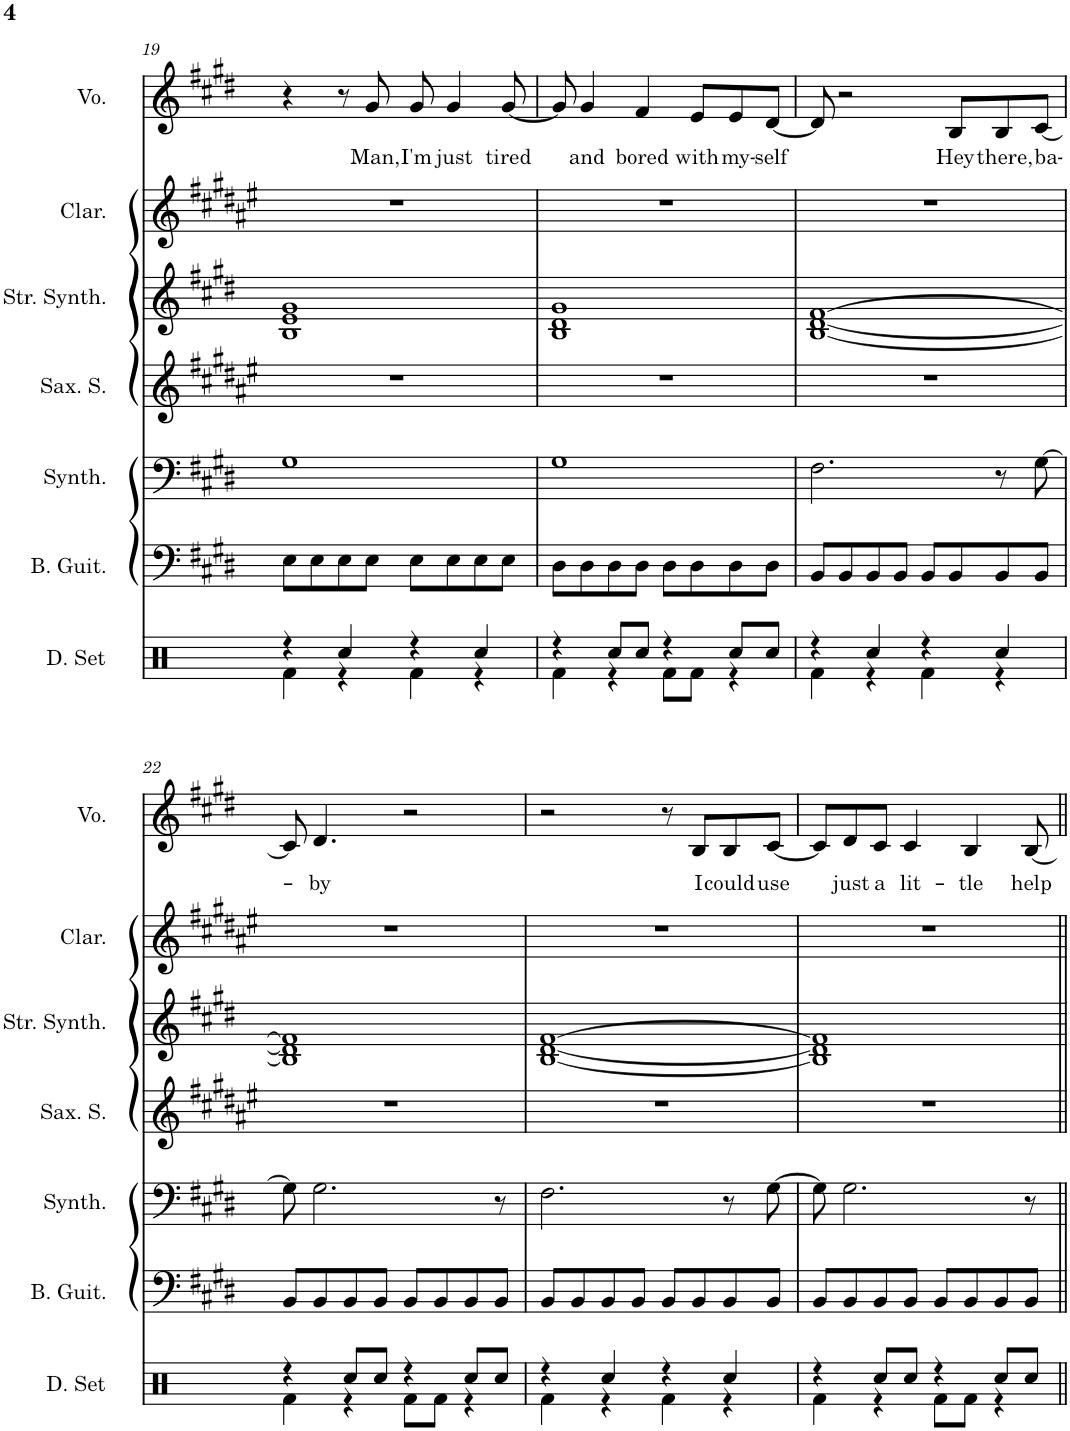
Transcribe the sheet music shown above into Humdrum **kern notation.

**kern	**kern	**kern	**kern	**kern	**kern	**kern	**text
*part7	*part6	*part5	*part4	*part3	*part2	*part1	*part1
*staff7	*staff6	*staff5	*staff4	*staff3	*staff2	*staff1	*staff1
*I"Drumset	*I"Bass Guitar	*I"Bass Synthesizer	*I"Saxophone soprano	*I"String Synthesizer	*I"Clarinette	*I"Voice	*
*I'D. Set	*I'B. Guit.	*I'Synth.	*I'Sax. S.	*I'Str. Synth.	*I'Clar.	*I'Vo.	*
!!LO:PB:g=z
*clefX	*clefF4	*clefF4	*clefG2	*clefG2	*clefG2	*clefG2	*
*	*Trd7c12	*	*Trd1c2	*	*Trd1c2	*	*
*k[]	*k[f#c#g#d#]	*k[f#c#g#d#]	*k[f#c#g#d#a#e#]	*k[f#c#g#d#]	*k[f#c#g#d#a#e#]	*k[f#c#g#d#]	*
*M4/4	*M4/4	*M4/4	*M4/4	*M4/4	*M4/4	*M4/4	*
=19	=19	=19	=19	=19	=19	=19	=19
*^	*	*	*	*	*	*	*
4r	4Rf\	8E\L	1G#	1r	1B 1e 1g#	1r	4r	.
.	.	8E\	.	.	.	.	.	.
4Rcc/	4r	8E\	.	.	.	.	8r	.
!	!	!	!	!	!	!	!	!LO:LY:b
.	.	8E\J	.	.	.	.	8g#/	Man,
!	!	!	!	!	!	!	!	!LO:LY:b
4r	4Rf\	8E\L	.	.	.	.	8g#/	I'm
!	!	!	!	!	!	!	!	!LO:LY:b
.	.	8E\	.	.	.	.	4g#/	just
4Rcc/	4r	8E\	.	.	.	.	.	.
!	!	!	!	!	!	!	!	!LO:LY:b
.	.	8E\J	.	.	.	.	[8g#/	tired
=20	=20	=20	=20	=20	=20	=20	=20	=20
4r	4Rf\	8D#\L	1G#	1r	1B 1d# 1g#	1r	8g#/]	.
!	!	!	!	!	!	!	!	!LO:LY:b
.	.	8D#\	.	.	.	.	4g#/	and
8Rcc/L	4r	8D#\	.	.	.	.	.	.
!	!	!	!	!	!	!	!	!LO:LY:b
8Rcc/J	.	8D#\J	.	.	.	.	4f#/	bored
4r	8Rf\L	8D#\L	.	.	.	.	.	.
!	!	!	!	!	!	!	!	!LO:LY:b
.	8Rf\J	8D#\	.	.	.	.	8e/L	with
!	!	!	!	!	!	!	!	!LO:LY:b
8Rcc/L	4r	8D#\	.	.	.	.	8e/	my-
!	!	!	!	!	!	!	!	!LO:LY:b
8Rcc/J	.	8D#\J	.	.	.	.	[8d#/J	-self
=21	=21	=21	=21	=21	=21	=21	=21	=21
4r	4Rf\	8BB/L	2.F#\	1r	[1B [1d# [1f#	1r	8d#/]	.
.	.	8BB/	.	.	.	.	2r	.
4Rcc/	4r	8BB/	.	.	.	.	.	.
.	.	8BB/J	.	.	.	.	.	.
4r	4Rf\	8BB/L	.	.	.	.	.	.
!	!	!	!	!	!	!	!	!LO:LY:b
.	.	8BB/	.	.	.	.	8B/L	Hey
!	!	!	!	!	!	!	!	!LO:LY:b
4Rcc/	4r	8BB/	8r	.	.	.	8B/	there,
!	!	!	!	!	!	!	!	!LO:LY:b
.	.	8BB/J	[8G#\	.	.	.	[8c#/J	ba-
!!LO:LB:g=z
=22	=22	=22	=22	=22	=22	=22	=22	=22
4r	4Rf\	8BB/L	8G#\]	1r	1B] 1d#] 1f#]	1r	8c#/]	.
!	!	!	!	!	!	!	!	!LO:LY:b
.	.	8BB/	2.G#\	.	.	.	4.d#/	-by
8Rcc/L	4r	8BB/	.	.	.	.	.	.
8Rcc/J	.	8BB/J	.	.	.	.	.	.
4r	8Rf\L	8BB/L	.	.	.	.	2r	.
.	8Rf\J	8BB/	.	.	.	.	.	.
8Rcc/L	4r	8BB/	.	.	.	.	.	.
8Rcc/J	.	8BB/J	8r	.	.	.	.	.
=23	=23	=23	=23	=23	=23	=23	=23	=23
4r	4Rf\	8BB/L	2.F#\	1r	[1B [1d# [1f#	1r	2r	.
.	.	8BB/	.	.	.	.	.	.
4Rcc/	4r	8BB/	.	.	.	.	.	.
.	.	8BB/J	.	.	.	.	.	.
4r	4Rf\	8BB/L	.	.	.	.	8r	.
!	!	!	!	!	!	!	!	!LO:LY:b
.	.	8BB/	.	.	.	.	8B/L	I
!	!	!	!	!	!	!	!	!LO:LY:b
4Rcc/	4r	8BB/	8r	.	.	.	8B/	could
!	!	!	!	!	!	!	!	!LO:LY:b
.	.	8BB/J	[8G#\	.	.	.	[8c#/J	use
=24	=24	=24	=24	=24	=24	=24	=24	=24
4r	4Rf\	8BB/L	8G#\]	1r	1B] 1d#] 1f#]	1r	8c#/L]	.
!	!	!	!	!	!	!	!	!LO:LY:b
.	.	8BB/	2.G#\	.	.	.	8d#/	just
!	!	!	!	!	!	!	!	!LO:LY:b
8Rcc/L	4r	8BB/	.	.	.	.	8c#/J	a
!	!	!	!	!	!	!	!	!LO:LY:b
8Rcc/J	.	8BB/J	.	.	.	.	4c#/	lit-
4r	8Rf\L	8BB/L	.	.	.	.	.	.
!	!	!	!	!	!	!	!	!LO:LY:b
.	8Rf\J	8BB/	.	.	.	.	4B/	-tle
8Rcc/L	4r	8BB/	.	.	.	.	.	.
!	!	!	!	!	!	!	!	!LO:LY:b
8Rcc/J	.	8BB/J	8r	.	.	.	[8B/	help
*v	*v	*	*	*	*	*	*	*
=||	=||	=||	=||	=||	=||	=||	=||
*-	*-	*-	*-	*-	*-	*-	*-
